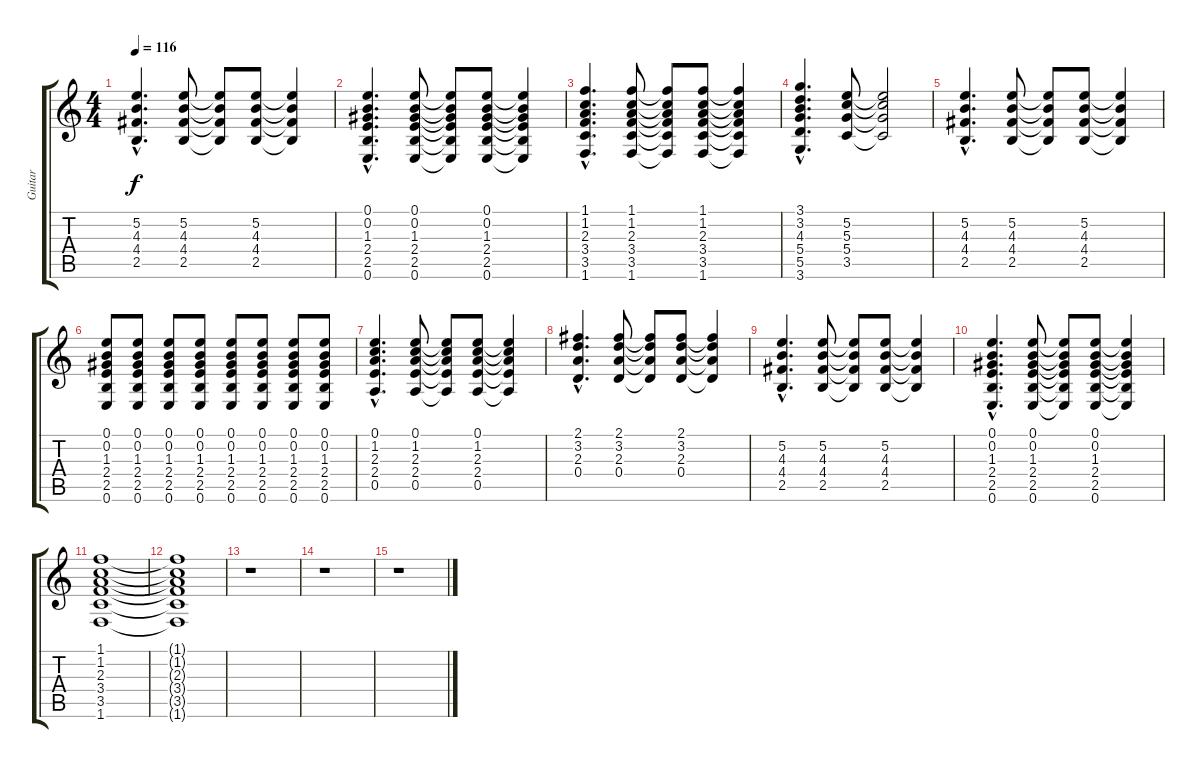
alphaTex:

\track ("Guitar" "Guitar") {instrument acousticguitarsteel}
\staff {score tabs}
\tuning (E4 B3 G3 D3 A2 E2) {hide}
\ts (4 4)
\tempo 116
\clef g2
\ks c
(5.2{hac} 4.3{hac} 4.4{hac} 2.5{hac}).4{d dy f} (5.2 4.3 4.4 2.5).8 (5.2{t} 4.3{t} 4.4{t} 2.5{t}).8 (5.2 4.3 4.4 2.5).8 (5.2{t} 4.3{t} 4.4{t} 2.5{t}).4 |
(0.1{hac} 0.2{hac} 1.3{hac} 2.4{hac} 2.5{hac} 0.6{hac}).4{d} (0.1 0.2 1.3 2.4 2.5 0.6).8 (0.1{t} 0.2{t} 1.3{t} 2.4{t} 2.5{t} 0.6{t}).8 (0.1 0.2 1.3 2.4 2.5 0.6).8 (0.1{t} 0.2{t} 1.3{t} 2.4{t} 2.5{t} 0.6{t}).4 |
(1.1{hac} 1.2{hac} 2.3{hac} 3.4{hac} 3.5{hac} 1.6{hac}).4{d} (1.1 1.2 2.3 3.4 3.5 1.6).8 (1.1{t} 1.2{t} 2.3{t} 3.4{t} 3.5{t} 1.6{t}).8 (1.1 1.2 2.3 3.4 3.5 1.6).8 (1.1{t} 1.2{t} 2.3{t} 3.4{t} 3.5{t} 1.6{t}).4 |
(3.1{hac} 3.2{hac} 4.3{hac} 5.4{hac} 5.5{hac} 3.6{hac}).4{d} (5.2 5.3 5.4 3.5).8 (5.2{t} 5.3{t} 5.4{t} 3.5{t}).2 |
(5.2{hac} 4.3{hac} 4.4{hac} 2.5{hac}).4{d} (5.2 4.3 4.4 2.5).8 (5.2{t} 4.3{t} 4.4{t} 2.5{t}).8 (5.2 4.3 4.4 2.5).8 (5.2{t} 4.3{t} 4.4{t} 2.5{t}).4 |
(0.1 0.2 1.3 2.4 2.5 0.6).8 (0.1 0.2 1.3 2.4 2.5 0.6).8 (0.1 0.2 1.3 2.4 2.5 0.6).8 (0.1 0.2 1.3 2.4 2.5 0.6).8 (0.1 0.2 1.3 2.4 2.5 0.6).8 (0.1 0.2 1.3 2.4 2.5 0.6).8 (0.1 0.2 1.3 2.4 2.5 0.6).8 (0.1 0.2 1.3 2.4 2.5 0.6).8 |
(0.1{hac} 1.2{hac} 2.3{hac} 2.4{hac} 0.5{hac}).4{d} (0.1 1.2 2.3 2.4 0.5).8 (0.1{t} 1.2{t} 2.3{t} 2.4{t} 0.5{t}).8 (0.1 1.2 2.3 2.4 0.5).8 (0.1{t} 1.2{t} 2.3{t} 2.4{t} 0.5{t}).4 |
(2.1{hac} 3.2{hac} 2.3{hac} 0.4{hac}).4{d} (2.1 3.2 2.3 0.4).8 (2.1{t} 3.2{t} 2.3{t} 0.4{t}).8 (2.1 3.2 2.3 0.4).8 (2.1{t} 3.2{t} 2.3{t} 0.4{t}).4 |
(5.2{hac} 4.3{hac} 4.4{hac} 2.5{hac}).4{d} (5.2 4.3 4.4 2.5).8 (5.2{t} 4.3{t} 4.4{t} 2.5{t}).8 (5.2 4.3 4.4 2.5).8 (5.2{t} 4.3{t} 4.4{t} 2.5{t}).4 |
(0.1{hac} 0.2{hac} 1.3{hac} 2.4{hac} 2.5{hac} 0.6{hac}).4{d} (0.1 0.2 1.3 2.4 2.5 0.6).8 (0.1{t} 0.2{t} 1.3{t} 2.4{t} 2.5{t} 0.6{t}).8 (0.1 0.2 1.3 2.4 2.5 0.6).8 (0.1{t} 0.2{t} 1.3{t} 2.4{t} 2.5{t} 0.6{t}).4 |
(1.1 1.2 2.3 3.4 3.5 1.6).1 |
(1.1{t} 1.2{t} 2.3{t} 3.4{t} 3.5{t} 1.6{t}).1 |
r.1 |
r.1 |
r.1
